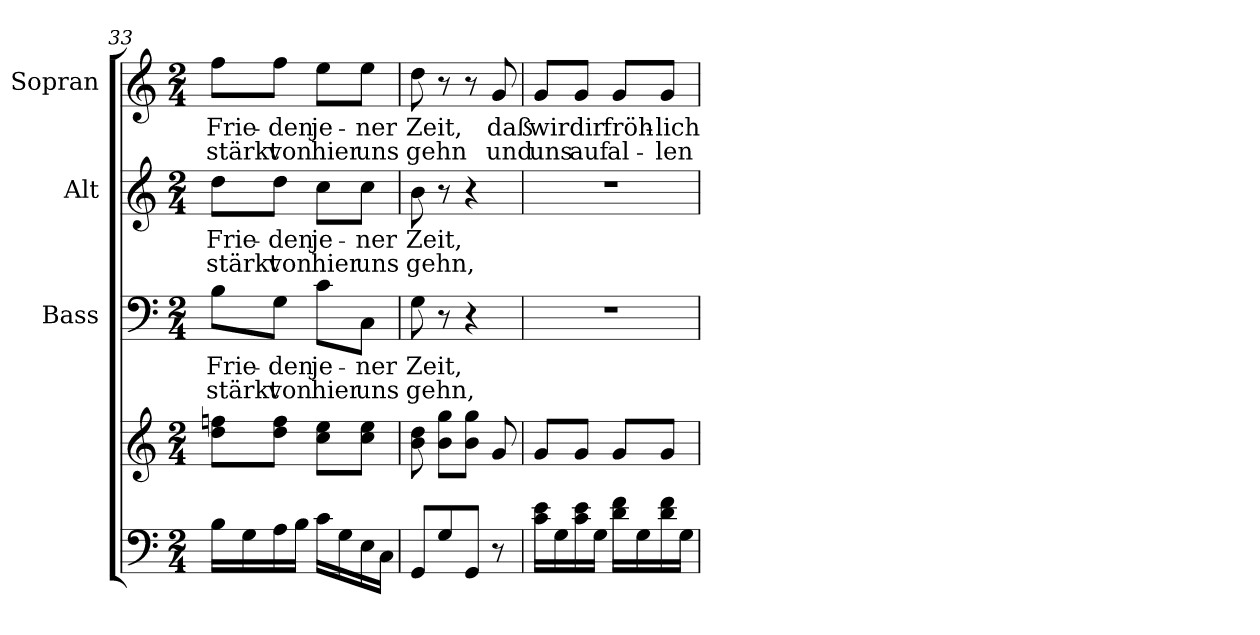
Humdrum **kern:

**kern	**kern	**kern	**text	**text	**kern	**text	**text	**kern	**text	**text
*part4	*part4	*part3	*part3	*part3	*part2	*part2	*part2	*part1	*part1	*part1
*staff5	*staff4	*staff3	*staff3	*staff3	*staff2	*staff2	*staff2	*staff1	*staff1	*staff1
*	*	*I"Bass	*	*	*I"Alt	*	*	*I"Sopran	*	*
*	*	*I'B.	*	*	*I'A.	*	*	*I'S.	*	*
!!LO:LB:g=z
*clefF4	*clefG2	*clefF4	*	*	*clefG2	*	*	*clefG2	*	*
*k[]	*k[]	*k[]	*	*	*k[]	*	*	*k[]	*	*
*C:	*C:	*C:	*	*	*C:	*	*	*C:	*	*
*M2/4	*M2/4	*M2/4	*	*	*M2/4	*	*	*M2/4	*	*
=33	=33	=33	=33	=33	=33	=33	=33	=33	=33	=33
!	!	!	!LO:LY:b	!LO:LY:b	!	!LO:LY:b	!LO:LY:b	!	!LO:LY:b	!LO:LY:b
16B\LL	8dd\ 8ffn\L	8B\L	Frie-	-stärkt	8dd\L	Frie-	-stärkt	8ff\L	Frie-	-stärkt
16G\	.	.	.	.	.	.	.	.	.	.
!	!	!	!LO:LY:b	!LO:LY:b	!	!LO:LY:b	!LO:LY:b	!	!LO:LY:b	!LO:LY:b
16A\	8dd\ 8ff\J	8G\J	-den	von	8dd\J	-den	von	8ff\J	-den	von
16B\JJ	.	.	.	.	.	.	.	.	.	.
!	!	!	!LO:LY:b	!LO:LY:b	!	!LO:LY:b	!LO:LY:b	!	!LO:LY:b	!LO:LY:b
16c\LL	8cc\ 8ee\L	8c\L	je-	hier	8cc\L	je-	hier	8ee\L	je-	hier
16G\	.	.	.	.	.	.	.	.	.	.
!	!	!	!LO:LY:b	!LO:LY:b	!	!LO:LY:b	!LO:LY:b	!	!LO:LY:b	!LO:LY:b
16E\	8cc\ 8ee\J	8C\J	-ner	uns	8cc\J	-ner	uns	8ee\J	-ner	uns
16C\JJ	.	.	.	.	.	.	.	.	.	.
=34	=34	=34	=34	=34	=34	=34	=34	=34	=34	=34
!	!	!	!LO:LY:b	!LO:LY:b	!	!LO:LY:b	!LO:LY:b	!	!LO:LY:b	!LO:LY:b
8GG/L	8b\ 8dd\	8G\	Zeit,	gehn,	8b\	Zeit,	gehn,	8dd\	Zeit,	gehn
8G/	8b\ 8gg\L	8r	.	.	8r	.	.	8r	.	.
8GG/J	8b\ 8gg\J	4r	.	.	4r	.	.	8r	.	.
!	!	!	!	!	!	!	!	!	!LO:LY:b	!LO:LY:b
8r	8g/	.	.	.	.	.	.	8g/	daß	und
=35	=35	=35	=35	=35	=35	=35	=35	=35	=35	=35
!	!	!	!	!	!	!	!	!	!LO:LY:b	!LO:LY:b
16c\ 16e\LL	8g/L	2r	.	.	2r	.	.	8g/L	wir	uns
16G\	.	.	.	.	.	.	.	.	.	.
!	!	!	!	!	!	!	!	!	!LO:LY:b	!LO:LY:b
16c\ 16e\	8g/J	.	.	.	.	.	.	8g/J	dir	auf
16G\JJ	.	.	.	.	.	.	.	.	.	.
!	!	!	!	!	!	!	!	!	!LO:LY:b	!LO:LY:b
16d\ 16f\LL	8g/L	.	.	.	.	.	.	8g/L	fröh-	al-
16G\	.	.	.	.	.	.	.	.	.	.
!	!	!	!	!	!	!	!	!	!LO:LY:b	!LO:LY:b
16d\ 16f\	8g/J	.	.	.	.	.	.	8g/J	-lich	-len
16G\JJ	.	.	.	.	.	.	.	.	.	.
=	=	=	=	=	=	=	=	=	=	=
*-	*-	*-	*-	*-	*-	*-	*-	*-	*-	*-
